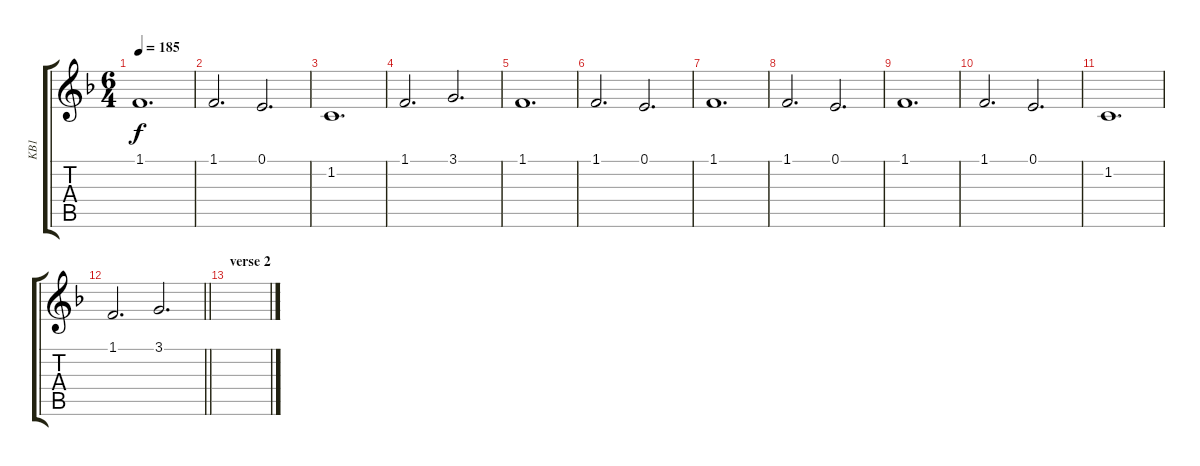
\track ("KB1" "KB1") {instrument cello}
\staff {score tabs}
\tuning (E4 B3 G3 D3 A2 E2) {hide}
\ts (6 4)
\tempo 185
\clef g2
\ks dminor
1.1.1{d dy f} |
1.1.2{d} 0.1.2{d} |
1.2.1{d} |
1.1.2{d} 3.1.2{d} |
1.1.1{d} |
1.1.2{d} 0.1.2{d} |
1.1.1{d} |
1.1.2{d} 0.1.2{d} |
1.1.1{d} |
1.1.2{d} 0.1.2{d} |
1.2.1{d} |
\barLineRight lightlight
1.1.2{d} 3.1.2{d} |
\section ("" "verse 2")
